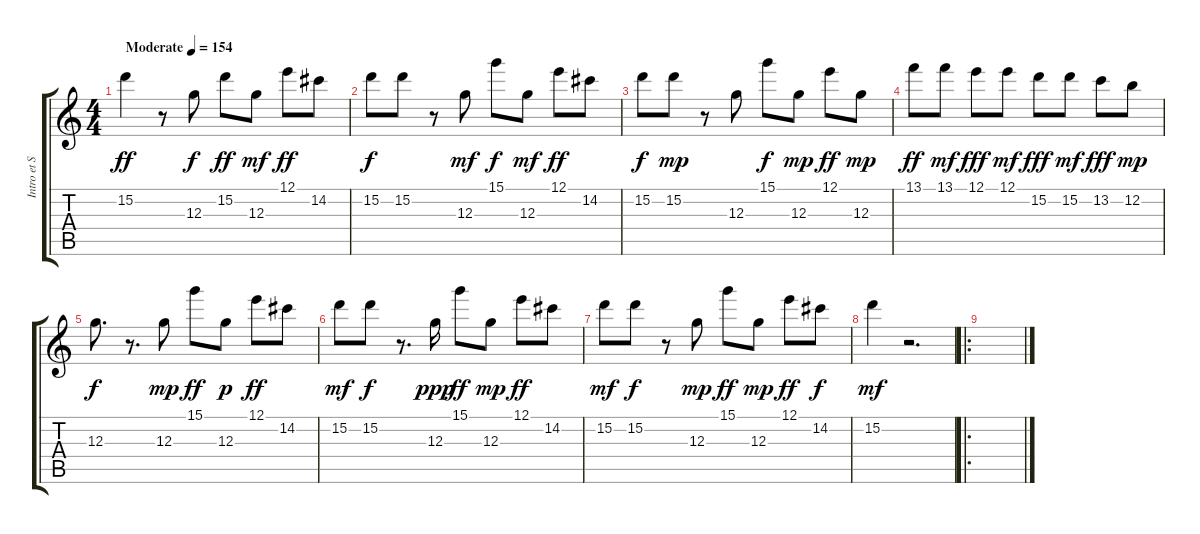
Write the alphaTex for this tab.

\track ("Intro et Solo" "Intro et S") {instrument acousticguitarsteel}
\staff {score tabs}
\tuning (E4 B3 G3 D3 A2 E2) {hide}
\ts (4 4)
\tempo (154 "Moderate")
\clef g2
\ks c
15.2.4{dy ff instrument acousticguitarsteel} r.8 12.3.8{dy f} 15.2.8{dy ff} 12.3.8{dy mf} 12.1.8{dy ff} 14.2.8 |
15.2.8{dy f} 15.2.8 r.8 12.3.8{dy mf} 15.1.8{dy f} 12.3.8{dy mf} 12.1.8{dy ff} 14.2.8 |
15.2.8{dy f} 15.2.8{dy mp} r.8 12.3.8 15.1.8{dy f} 12.3.8{dy mp} 12.1.8{dy ff} 12.3.8{dy mp} |
13.1.8{dy ff} 13.1.8{dy mf} 12.1.8{dy fff} 12.1.8{dy mf} 15.2.8{dy fff} 15.2.8{dy mf} 13.2.8{dy fff} 12.2.8{dy mp} |
12.3.8{d dy f} r.8{d} 12.3.8{dy mp} 15.1.8{dy ff} 12.3.8{dy p} 12.1.8{dy ff} 14.2.8 |
15.2.8{dy mf} 15.2.8{dy f} r.8{d} 12.3.16{dy ppp} 15.1.8{dy ff} 12.3.8{dy mp} 12.1.8{dy ff} 14.2.8 |
15.2.8{dy mf} 15.2.8{dy f} r.8 12.3.8{dy mp} 15.1.8{dy ff} 12.3.8{dy mp} 12.1.8{dy ff} 14.2.8{dy f} |
15.2.4{dy mf} r.2{d} |
\ro
